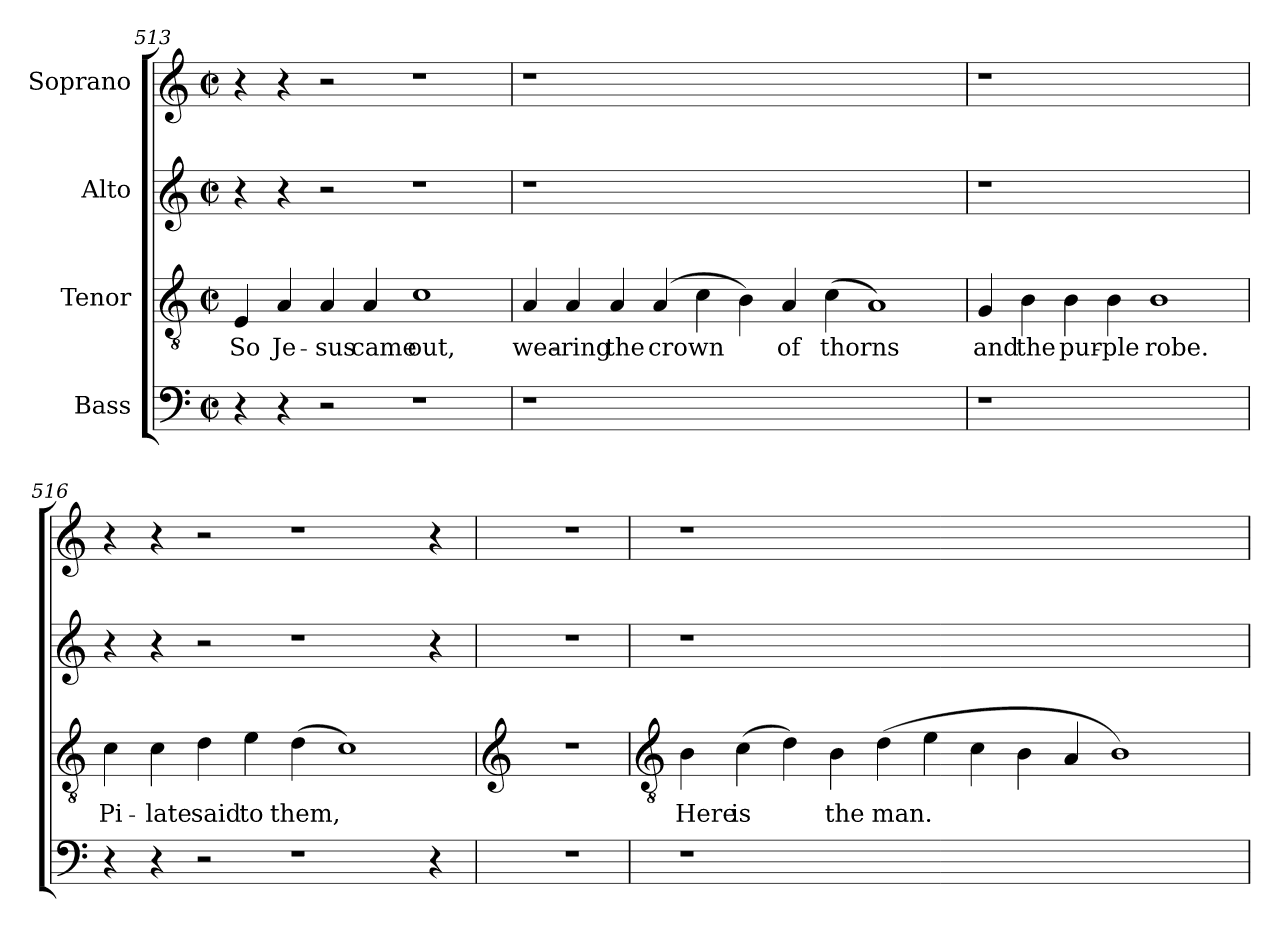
**kern	**kern	**text	**kern	**kern
*part4	*part3	*part3	*part2	*part1
*staff4	*staff3	*staff3	*staff2	*staff1
*I"Bass	*I"Tenor	*	*I"Alto	*I"Soprano
*clefF4	*clefGv2	*	*clefG2	*clefG2
*	*ITrd7c12	*	*	*
*k[]	*k[]	*	*k[]	*k[]
*C:	*C:	*	*C:	*C:
*M2/2	*M2/2	*	*M2/2	*M2/2
*met(c|)	*met(c|)	*	*met(c|)	*met(c|)
=513	=513	=513	=513	=513
!	!	!LO:LY:b:color=#000000	!	!
4r	4EEi/	So	4r	4r
!	!	!LO:LY:b:color=#000000	!	!
4r	4AAi/	Je-	4r	4r
!	!	!LO:LY:b:color=#000000	!	!
2r	4AAi/	-sus	2r	2r
!	!	!LO:LY:b:color=#000000	!	!
.	4AAi/	came	.	.
!	!	!LO:LY:b:color=#000000	!	!
1r	1Ci	out,	1r	1r
=514	=514	=514	=514	=514
!LO:N:vis=1	!	!	!	!
!	!	!LO:LY:b:color=#000000	!LO:N:vis=1	!LO:N:vis=1
1r	4AAi/	wea-	1r	1r
!	!	!LO:LY:b:color=#000000	!	!
.	4AAi/	-ring	.	.
!	!	!LO:LY:b:color=#000000	!	!
.	4AAi/	the	.	.
!	!	!LO:LY:b:color=#000000	!	!
.	(4AAi/	crown	.	.
0ryy	4Ci\	.	0ryy	0ryy
.	4BBi\)	.	.	.
!	!	!LO:LY:b:color=#000000	!	!
.	4AAi/	of	.	.
!	!	!LO:LY:b:color=#000000	!	!
.	(4Ci\	thorns	.	.
.	1AAi)	.	.	.
=515	=515	=515	=515	=515
!LO:N:vis=1	!	!	!	!
!	!	!LO:LY:b:color=#000000	!LO:N:vis=1	!LO:N:vis=1
1r	4GGi/	and	1r	1r
!	!	!LO:LY:b:color=#000000	!	!
.	4BBi\	the	.	.
!	!	!LO:LY:b:color=#000000	!	!
.	4BBi\	pur-	.	.
!	!	!LO:LY:b:color=#000000	!	!
.	4BBi\	-ple	.	.
!	!	!LO:LY:b:color=#000000	!	!
1ryy	1BBi	robe.	1ryy	1ryy
=516	=516	=516	=516	=516
!	!	!LO:LY:b:color=#000000	!	!
4r	4Ci\	Pi-	4r	4r
!	!	!LO:LY:b:color=#000000	!	!
4r	4Ci\	-late	4r	4r
!	!	!LO:LY:b:color=#000000	!	!
2r	4Di\	said	2r	2r
!	!	!LO:LY:b:color=#000000	!	!
.	4Ei\	to	.	.
!	!	!LO:LY:b:color=#000000	!	!
1r	(4Di\	them,	1r	1r
.	1Ci)	.	.	.
4r	.	.	4r	4r
!!LO:LB:g=z
=517	=517	=517	=517	=517
*	*stria0	*	*	*
*	*clefG2	*	*	*
1r	1r	.	1r	1r
=518	=518	=518	=518	=518
*	*clefGv2	*	*	*
!LO:N:vis=1	!	!	!	!
!	!	!LO:LY:b:color=#000000	!LO:N:vis=1	!LO:N:vis=1
1r	4BBi\	Here	1r	1r
!	!	!LO:LY:b:color=#000000	!	!
.	(4Ci\	is	.	.
.	4Di\)	.	.	.
!	!	!LO:LY:b:color=#000000	!	!
.	4BBi\	the	.	.
!	!	!LO:LY:b:color=#000000	!	!
0ryy	(4Di\	man.	0ryy	0ryy
.	4Ei\	.	.	.
.	4Ci\	.	.	.
.	4BBi\	.	.	.
.	4AAi/	.	.	.
.	1BBi)	.	.	.
4ryy	.	.	4ryy	4ryy
=	=	=	=	=
*-	*-	*-	*-	*-
